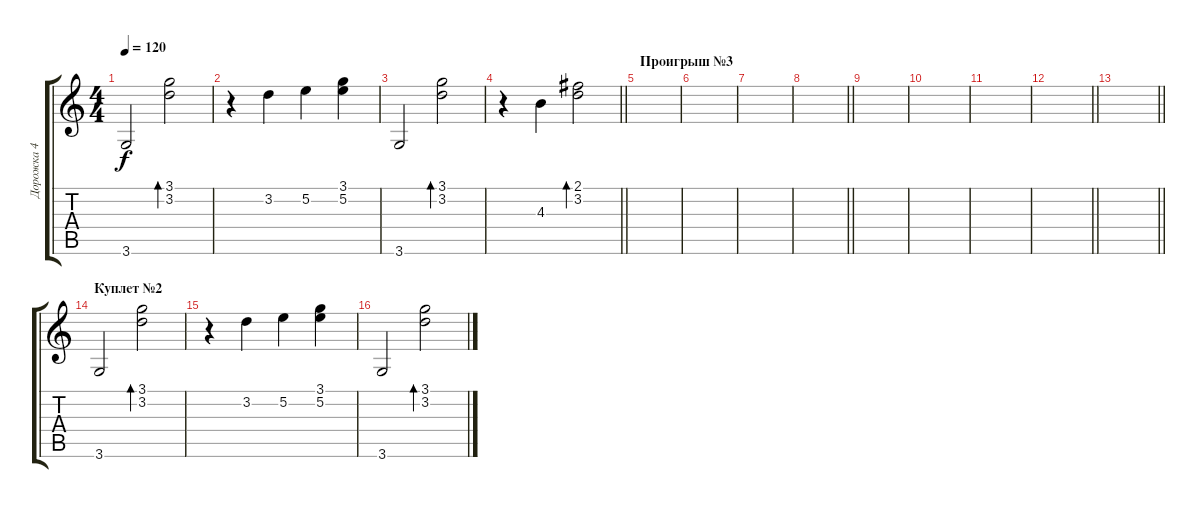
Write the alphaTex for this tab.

\track ("Дорожка 4" "Дорожка 4") {instrument electricbassfinger}
\staff {score tabs}
\tuning (E4 B3 G3 D3 A2 E2) {hide}
\ts (4 4)
\tempo 120
\clef g2
\ks c
3.6.2{dy f} (3.1 3.2).2{bd 120} |
r.4 3.2.4 5.2.4 (3.1 5.2).4 |
3.6.2 (3.1 3.2).2{bd 120} |
\barLineRight lightlight
r.4 4.3.4 (2.1 3.2).2{bd 120} |
\section ("" "Проигрыш №3")
|
|
|
\barLineRight lightlight
|
|
|
|
\barLineRight lightlight
|
\barLineRight lightlight
|
\section ("" "Куплет №2")
3.6.2 (3.1 3.2).2{bd 120} |
r.4 3.2.4 5.2.4 (3.1 5.2).4 |
3.6.2 (3.1 3.2).2{bd 120}
